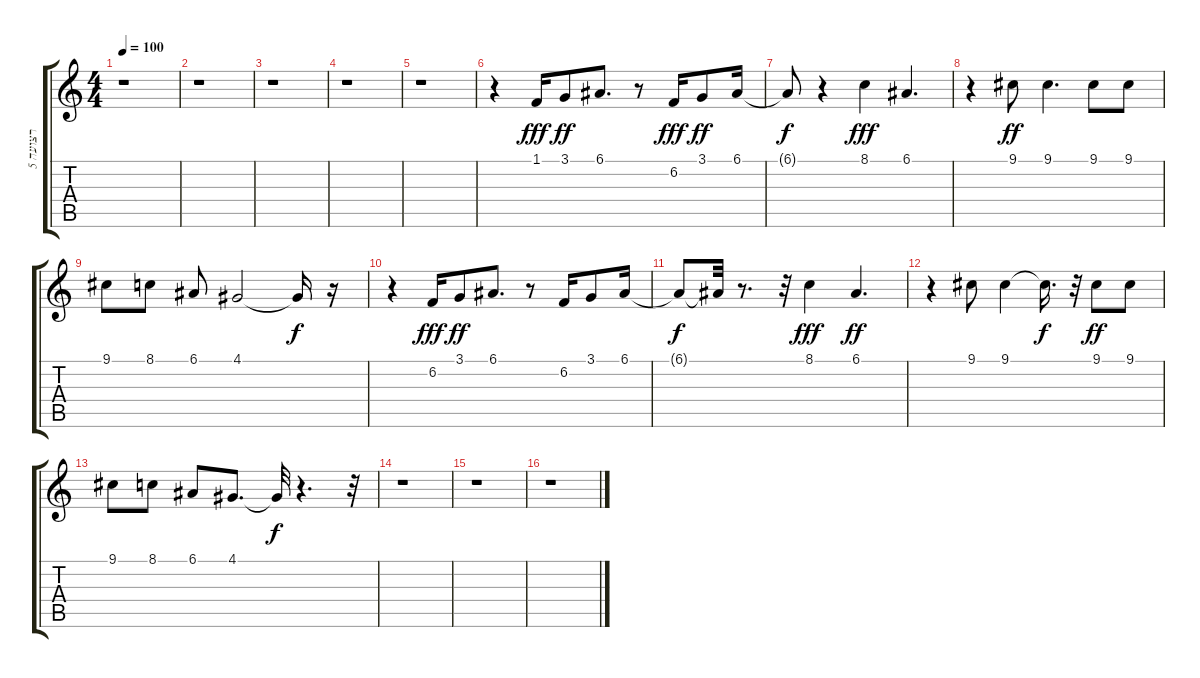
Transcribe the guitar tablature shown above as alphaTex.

\track ("רצועה 5" "רצועה 5") {instrument electricpiano1}
\staff {score tabs}
\tuning (E4 B3 G3 D3 A2 E2) {hide}
\ts (4 4)
\tempo 100
\clef g2
\ks c
r.1{dy fff} |
r.1 |
r.1 |
r.1 |
r.1 |
r.4 1.1.16 3.1.8{dy ff} 6.1.8{d} r.8 6.2.16{dy fff} 3.1.8{dy ff} 6.1.16 |
6.1{t}.8{dy f} r.4 8.1.4{dy fff} 6.1.4{d} |
r.4 9.1.8{dy ff} 9.1.4{d} 9.1.8 9.1.8 |
9.1.8 8.1.8 6.1.8 4.1.2 4.1{t}.16{dy f} r.16 |
r.4 6.2.16{dy fff} 3.1.8{dy ff} 6.1.8{d} r.8 6.2.16 3.1.8 6.1.16 |
6.1{t}.8{dy f} 6.1{t}.32 r.8{d} r.32 8.1.4{dy fff} 6.1.4{d dy ff} |
r.4 9.1.8 9.1.4 9.1{t}.16{d dy f} r.32 9.1.8{dy ff} 9.1.8 |
9.1.8 8.1.8 6.1.8 4.1.8{d} 4.1{t}.32{dy f} r.4{d} r.32 |
r.1 |
r.1 |
r.1
